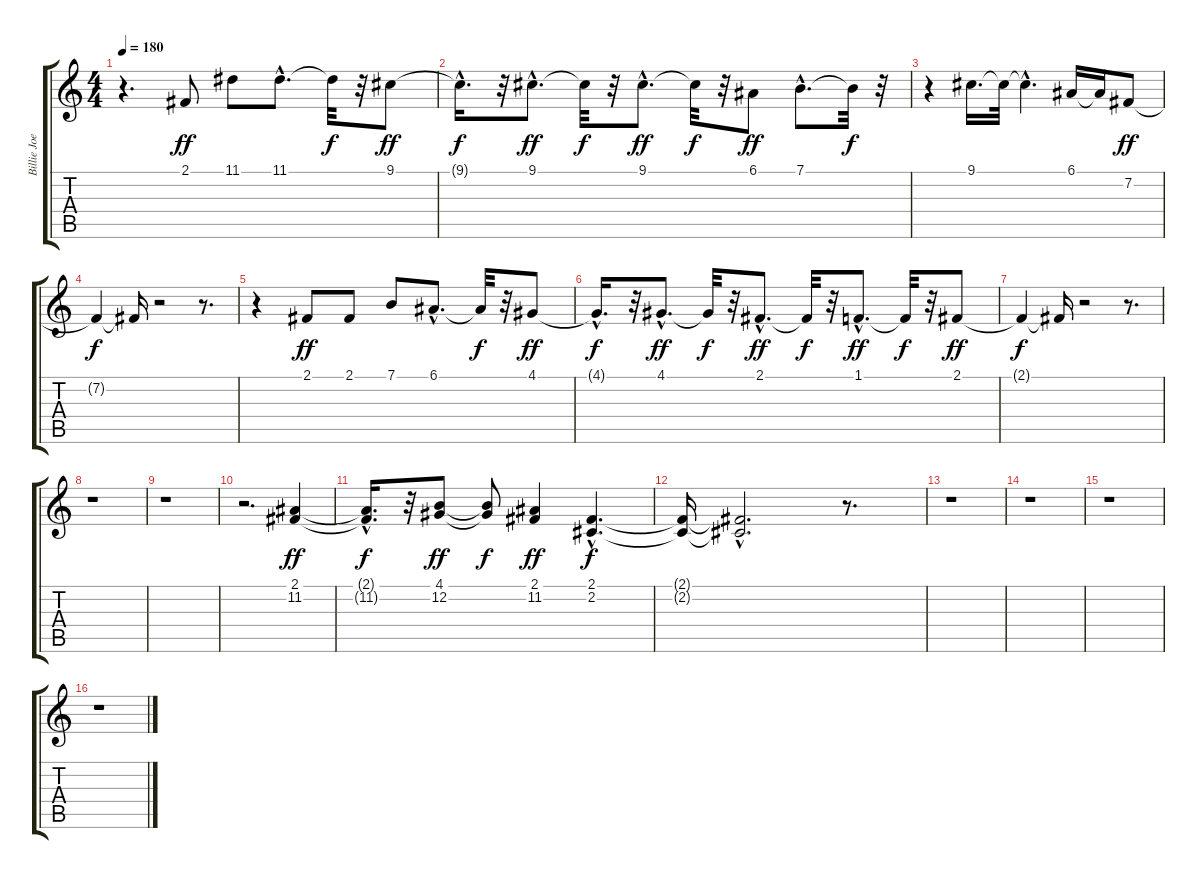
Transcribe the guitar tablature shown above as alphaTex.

\track ("Billie Joe - Mike Vocals" "Billie Joe") {instrument oboe}
\staff {score tabs}
\tuning (E4 B3 G3 D3 A2 E2) {hide}
\ts (4 4)
\tempo 180
\clef g2
\ks c
r.4{d dy f} 2.1.8{dy ff} 11.1.8 11.1{hac}.8{d} 11.1{t}.32{dy f} r.32 9.1.8{dy ff} |
9.1{hac t}.16{d dy f} r.32 9.1{hac}.8{d dy ff} 9.1{t}.32{dy f} r.32 9.1{hac}.8{d dy ff} 9.1{t}.32{dy f} r.32 6.1.8{dy ff} 7.1{hac}.8{d} 7.1{t}.32{dy f} r.32 |
r.4 9.1.16{d} 9.1{t}.32 9.1{hac t}.4{d} 6.1.16 6.1{t}.16 7.2.8{dy ff} |
7.2{t}.4{dy f} 7.2{t}.16 r.2 r.8{d} |
r.4 2.1.8{dy ff} 2.1.8 7.1.8 6.1{hac}.8{d} 6.1{t}.32{dy f} r.32 4.1.8{dy ff} |
4.1{hac t}.16{d dy f} r.32 4.1{hac}.8{d dy ff} 4.1{t}.32{dy f} r.32 2.1{hac}.8{d dy ff} 2.1{t}.32{dy f} r.32 1.1{hac}.8{d dy ff} 1.1{t}.32{dy f} r.32 2.1.8{dy ff} |
2.1{t}.4{dy f} 2.1{t}.16 r.2 r.8{d} |
r.1 |
r.1 |
r.2{d} (2.1 11.2).4{dy ff} |
(2.1{hac t} 11.2{hac t}).16{d dy f} r.32 (4.1 12.2).8{dy ff} (4.1{t} 12.2{t}).8{dy f} (2.1 11.2).4{dy ff} (2.1{hac} 2.2{hac}).4{d dy f} |
(2.1{t} 2.2{t}).16 (2.1{hac t} 2.2{hac t}).2{d} r.8{d} |
r.1 |
r.1 |
r.1 |
r.1
